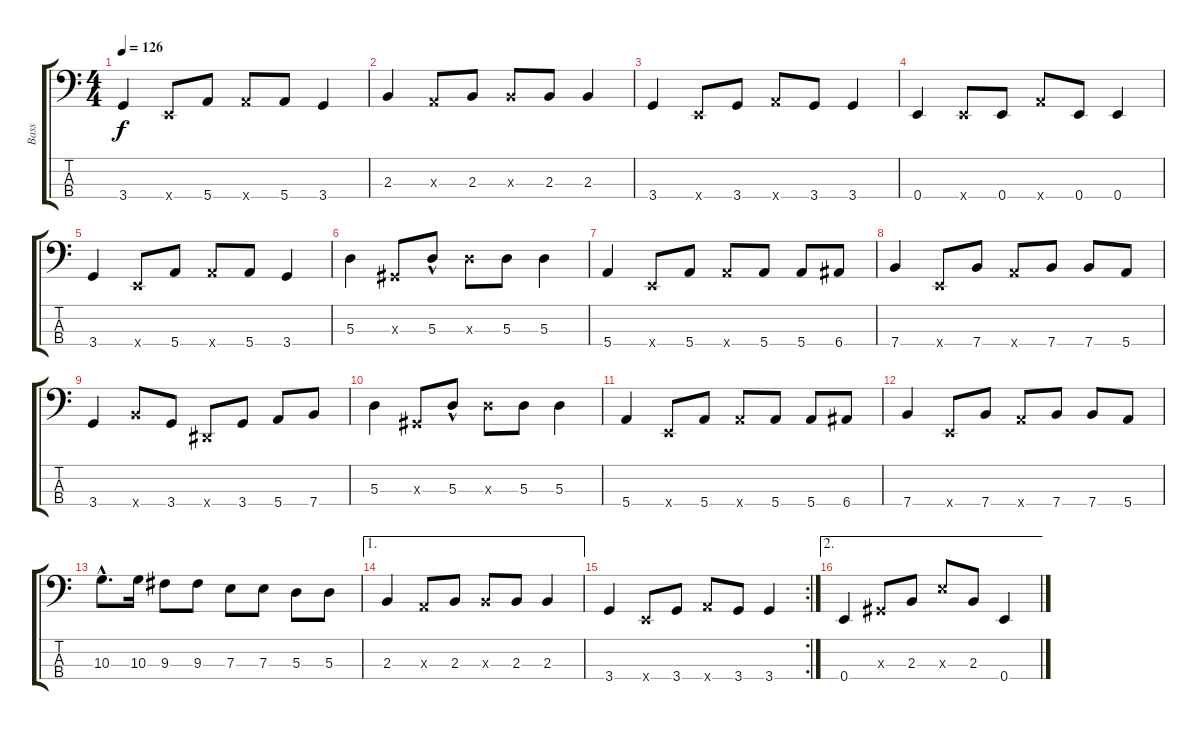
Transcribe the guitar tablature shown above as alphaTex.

\track ("Bass" "Bass") {instrument electricbassfinger}
\staff {score tabs}
\tuning (G2 D2 A1 E1) {hide}
\ts (4 4)
\tempo 126
\clef f4
\ks c
3.4.4{dy f} 0.4{x}.8 5.4.8 5.4{x}.8 5.4.8 3.4.4 |
2.3.4 0.3{x}.8 2.3.8 2.3{x}.8 2.3.8 2.3.4 |
3.4.4 0.4{x}.8 3.4.8 5.4{x}.8 3.4.8 3.4.4 |
0.4.4 0.4{x}.8 0.4.8 5.4{x}.8 0.4.8 0.4.4 |
3.4.4 0.4{x}.8 5.4.8 5.4{x}.8 5.4.8 3.4.4 |
5.3.4 -1.3{x}.8 5.3{hac}.8 5.3{x}.8 5.3.8 5.3.4 |
5.4.4 0.4{x}.8 5.4.8 5.4{x}.8 5.4.8 5.4.8 6.4.8 |
7.4.4 0.4{x}.8 7.4.8 5.4{x}.8 7.4.8 7.4.8 5.4.8 |
3.4.4 7.4{x}.8 3.4.8 -1.4{x}.8 3.4.8 5.4.8 7.4.8 |
5.3.4 -1.3{x}.8 5.3{hac}.8 5.3{x}.8 5.3.8 5.3.4 |
5.4.4 0.4{x}.8 5.4.8 5.4{x}.8 5.4.8 5.4.8 6.4.8 |
7.4.4 0.4{x}.8 7.4.8 5.4{x}.8 7.4.8 7.4.8 5.4.8 |
10.3{hac}.8{d} 10.3.16 9.3.8 9.3.8 7.3.8 7.3.8 5.3.8 5.3.8 |
\ae 1
2.3.4 0.3{x}.8 2.3.8 2.3{x}.8 2.3.8 2.3.4 |
\rc 2
3.4.4 0.4{x}.8 3.4.8 5.4{x}.8 3.4.8 3.4.4 |
\ae 2
0.4.4 -1.3{x}.8 2.3.8 7.3{x}.8 2.3.8 0.4.4
